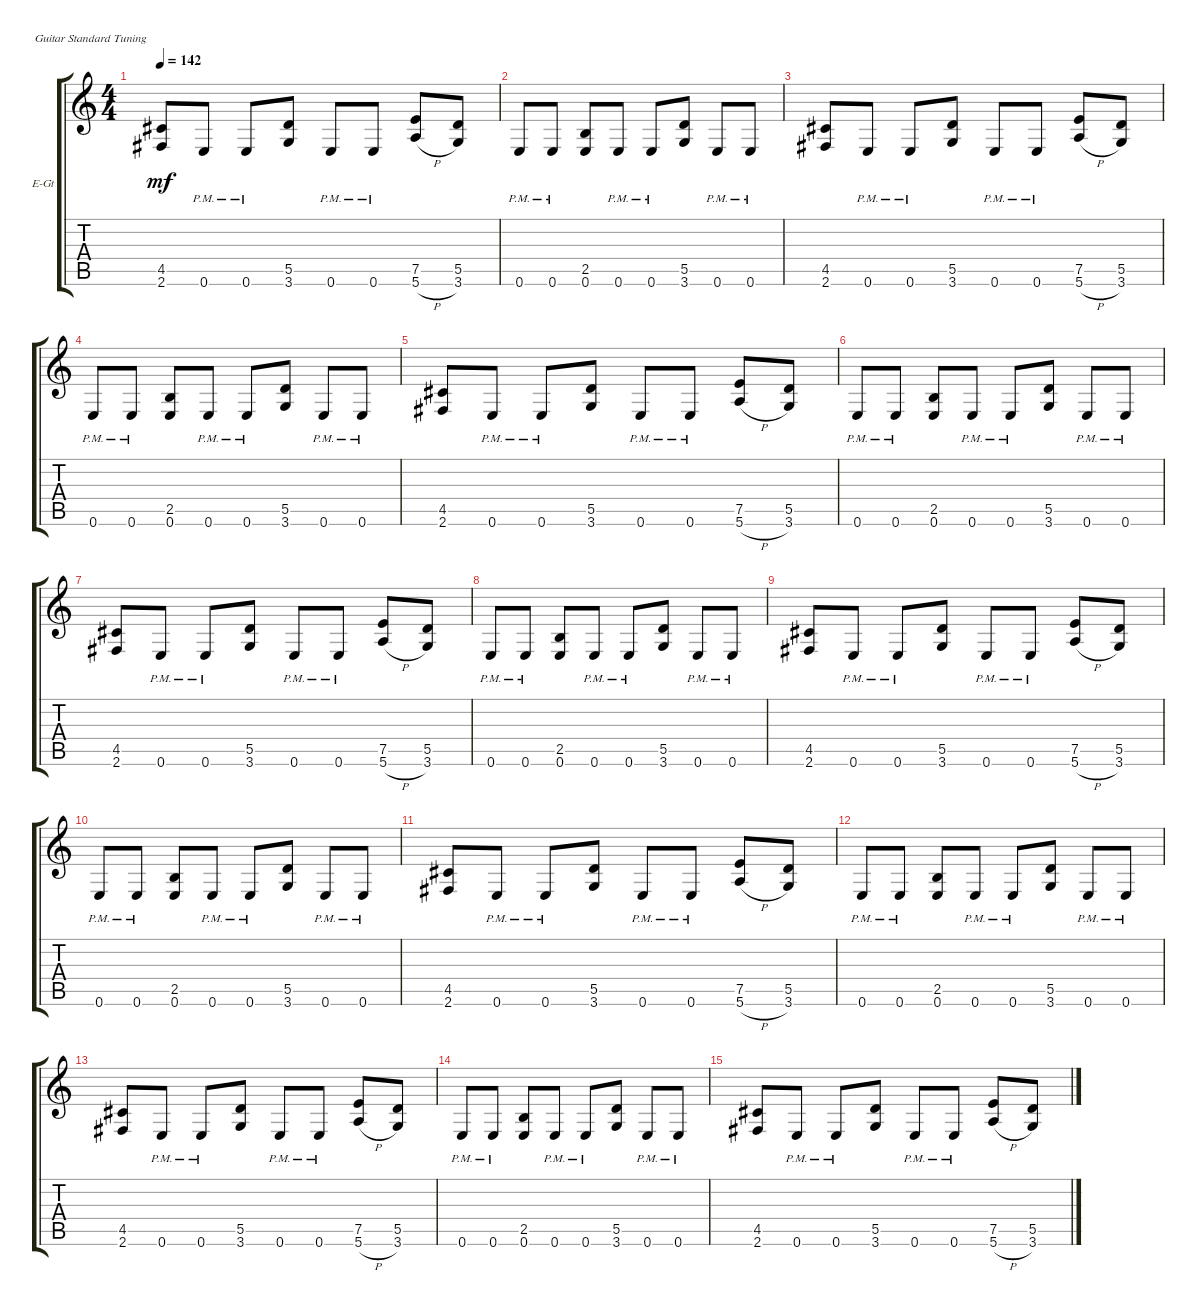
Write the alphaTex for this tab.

\defaultSystemsLayout 4
\bracketExtendMode groupsimilarinstruments
\firstSystemTrackNameOrientation horizontal
\otherSystemsTrackNameOrientation horizontal
\track ("Electric Guitar" "E-Gt") {instrument distortionguitar}
\staff {score tabs}
\tuning (E4 B3 G3 D3 A2 E2)
\ts (4 4)
\tempo 142
\clef g2
\ks c
(2.6 4.5).8{dy mf} 0.6{pm}.8 0.6{pm}.8 (3.6 5.5).8 0.6{pm}.8 0.6{pm}.8 (5.6{h} 7.5).8 (3.6 5.5).8 |
0.6{pm}.8 0.6{pm}.8 (0.6 2.5).8 0.6{pm}.8 0.6{pm}.8 (3.6 5.5).8 0.6{pm}.8 0.6{pm}.8 |
(2.6 4.5).8 0.6{pm}.8 0.6{pm}.8 (3.6 5.5).8 0.6{pm}.8 0.6{pm}.8 (5.6{h} 7.5).8 (3.6 5.5).8 |
0.6{pm}.8 0.6{pm}.8 (0.6 2.5).8 0.6{pm}.8 0.6{pm}.8 (3.6 5.5).8 0.6{pm}.8 0.6{pm}.8 |
(2.6 4.5).8 0.6{pm}.8 0.6{pm}.8 (3.6 5.5).8 0.6{pm}.8 0.6{pm}.8 (5.6{h} 7.5).8 (3.6 5.5).8 |
0.6{pm}.8 0.6{pm}.8 (0.6 2.5).8 0.6{pm}.8 0.6{pm}.8 (3.6 5.5).8 0.6{pm}.8 0.6{pm}.8 |
(2.6 4.5).8 0.6{pm}.8 0.6{pm}.8 (3.6 5.5).8 0.6{pm}.8 0.6{pm}.8 (5.6{h} 7.5).8 (3.6 5.5).8 |
0.6{pm}.8 0.6{pm}.8 (0.6 2.5).8 0.6{pm}.8 0.6{pm}.8 (3.6 5.5).8 0.6{pm}.8 0.6{pm}.8 |
(2.6 4.5).8 0.6{pm}.8 0.6{pm}.8 (3.6 5.5).8 0.6{pm}.8 0.6{pm}.8 (5.6{h} 7.5).8 (3.6 5.5).8 |
0.6{pm}.8 0.6{pm}.8 (0.6 2.5).8 0.6{pm}.8 0.6{pm}.8 (3.6 5.5).8 0.6{pm}.8 0.6{pm}.8 |
(2.6 4.5).8 0.6{pm}.8 0.6{pm}.8 (3.6 5.5).8 0.6{pm}.8 0.6{pm}.8 (5.6{h} 7.5).8 (3.6 5.5).8 |
0.6{pm}.8 0.6{pm}.8 (0.6 2.5).8 0.6{pm}.8 0.6{pm}.8 (3.6 5.5).8 0.6{pm}.8 0.6{pm}.8 |
(2.6 4.5).8 0.6{pm}.8 0.6{pm}.8 (3.6 5.5).8 0.6{pm}.8 0.6{pm}.8 (5.6{h} 7.5).8 (3.6 5.5).8 |
0.6{pm}.8 0.6{pm}.8 (0.6 2.5).8 0.6{pm}.8 0.6{pm}.8 (3.6 5.5).8 0.6{pm}.8 0.6{pm}.8 |
(2.6 4.5).8 0.6{pm}.8 0.6{pm}.8 (3.6 5.5).8 0.6{pm}.8 0.6{pm}.8 (5.6{h} 7.5).8 (3.6 5.5).8
